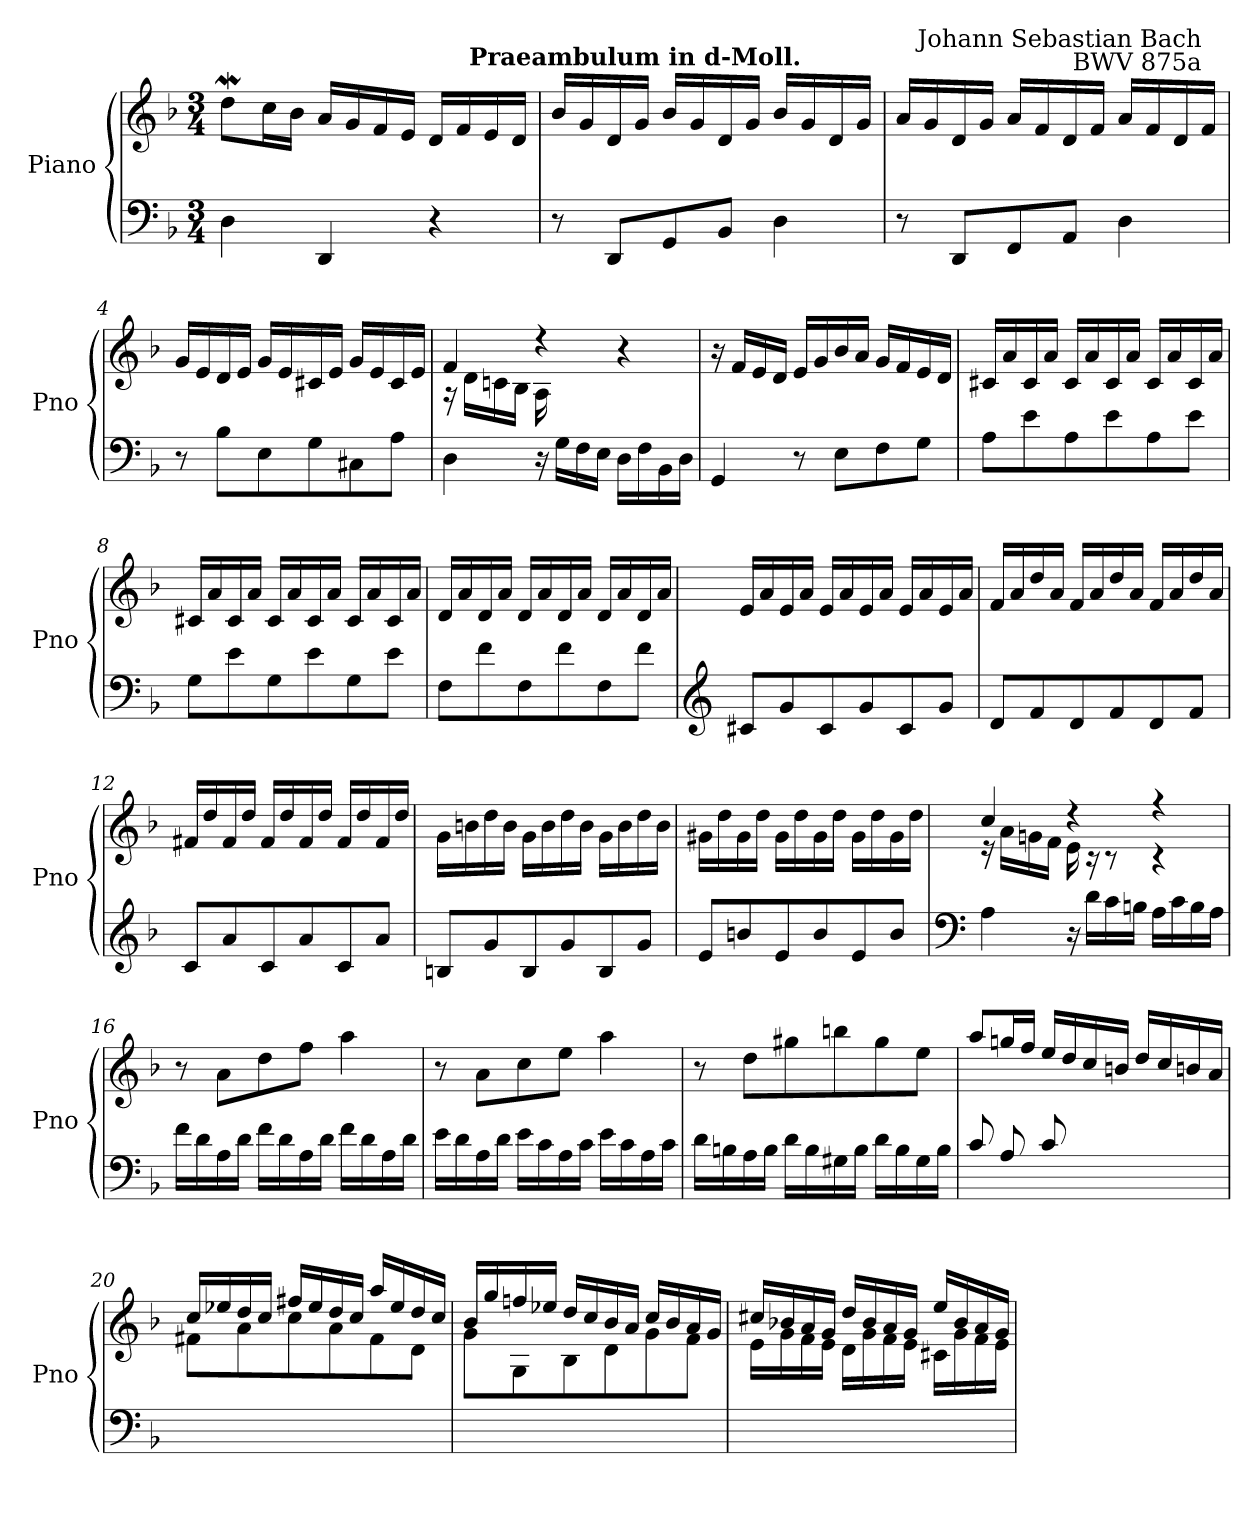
**kern	**kern
*part1	*part1
*staff2	*staff1
*I"Piano	*
*I'Pno	*
*clefF4	*clefG2
*k[b-]	*k[b-]
*F:	*F:
*M3/4	*M3/4
=1	=1
4D	8ddWL
.	16ccL
.	16b-JJ
4DD	16aLL
.	16g
.	16f
.	16eJJ
4r	16dLL
.	16f
.	16e
.	16dJJ
=2	=2
8r	16b-LL
.	16g
8DDL	16d
!	!LO:TX:a:B:cj:t=Praeambulum in d-Moll.
.	16gJJ
8GG	16b-LL
.	16g
8BB-J	16d
.	16gJJ
4D	16b-LL
.	16g
.	16d
.	16gJJ
=3	=3
8r	16aLL
.	16g
8DDL	16d
.	16gJJ
8FF	16aLL
.	16f
8AAJ	16d
.	16fJJ
4D	16aLL
.	16f
.	16d
!	!LO:TX:a:rj:t=Johann Sebastian Bach\nBWV 875a
.	16fJJ
!!LO:LB:g=z
=4	=4
*	*^
8r	16gLL	2ryy
.	16e	.
8B-L	16d	.
.	16eJJ	.
8E	16gLL	.
.	16e	.
8G	16c#X	.
.	16eJJ	.
8C#X	16gLL	4ryy
.	16e	.
8AJ	16c#	.
.	16eJJ	.
=5	=5	=5
4D	4f/	16r
.	.	16dLL
.	.	16cn
.	.	16B-JJ
16r	4r	16A\
16GLL	.	16ryy
16F	.	8ryy
16EJJ	.	.
16DLL	4r	4ryy
16F	.	.
16BB-	.	.
16DJJ	.	.
=6	=6	=6
4GG	16r	2ryy
.	16f/LL	.
.	16e/	.
.	16d/JJ	.
8r	16eLL	.
.	16g	.
8EL	16b-	.
.	16aJJ	.
8F	16gLL	4ryy
.	16f	.
8GJ	16e	.
.	16dJJ	.
*	*v	*v
!!LO:LB:g=z
=7	=7
8AL	16c#XLL
.	16a
8e	16c#
.	16aJJ
8A	16c#LL
.	16a
8e	16c#
.	16aJJ
8A	16c#LL
.	16a
8eJ	16c#
.	16aJJ
=8	=8
8GL	16c#XLL
.	16a
8e	16c#
.	16aJJ
8G	16c#LL
.	16a
8e	16c#
.	16aJJ
8G	16c#LL
.	16a
8eJ	16c#
.	16aJJ
=9	=9
8FL	16dLL
.	16a
8f	16d
.	16aJJ
8F	16dLL
.	16a
8f	16d
.	16aJJ
8F	16dLL
.	16a
8fJ	16d
.	16aJJ
!!LO:LB:g=z
=10	=10
*clefG2	*
8c#XL	16eLL
.	16a
8g	16e
.	16aJJ
8c#	16eLL
.	16a
8g	16e
.	16aJJ
8c#	16eLL
.	16a
8gJ	16e
.	16aJJ
=11	=11
8dL	16fLL
.	16a
8f	16dd
.	16aJJ
8d	16fLL
.	16a
8f	16dd
.	16aJJ
8d	16fLL
.	16a
8fJ	16dd
.	16aJJ
=12	=12
8cL	16f#XLL
.	16dd
8a	16f#
.	16ddJJ
8c	16f#LL
.	16dd
8a	16f#
.	16ddJJ
8c	16f#LL
.	16dd
8aJ	16f#
.	16ddJJ
!!LO:LB:g=z
=13	=13
*	*^
8BnL	16g\LL	2ryy
.	16bn\	.
8g	16dd\	.
.	16b\JJ	.
8B	16g\LL	.
.	16b\	.
8g	16dd\	.
.	16b\JJ	.
8B	16g\LL	4ryy
.	16b\	.
8gJ	16dd\	.
.	16b\JJ	.
=14	=14	=14
8eL	16g#X\LL	2ryy
.	16dd\	.
8bn	16g#\	.
.	16dd\JJ	.
8e	16g#\LL	.
.	16dd\	.
8b	16g#\	.
.	16dd\JJ	.
8e	16g#\LL	4ryy
.	16dd\	.
8bJ	16g#\	.
.	16dd\JJ	.
=15	=15	=15
*clefF4	*	*
4A	4cc/	16r
.	.	16aLL
.	.	16gn
.	.	16fJJ
16r	4r	16e\
16dLL	.	16r
16c	.	8r
16BnJJ	.	.
16ALL	4r	4r
16c	.	.
16B	.	.
16AJJ	.	.
*	*v	*v
!!LO:LB:g=z
=16	=16
16fLL	8r
16d	.
16A	8aL
16dJJ	.
16fLL	8dd
16d	.
16A	8ffJ
16dJJ	.
16fLL	4aa
16d	.
16A	.
16dJJ	.
=17	=17
16eLL	8r
16d	.
16A	8aL
16dJJ	.
16eLL	8cc
16c	.
16A	8eeJ
16cJJ	.
16eLL	4aa
16c	.
16A	.
16cJJ	.
=18	=18
16dLL	8r
16Bn	.
16A	8ddL
16BJJ	.
16dLL	8gg#X
16B	.
16G#X	8bbn
16BJJ	.
16dLL	8gg#
16B	.
16G#	8eeJ
16BJJ	.
!!LO:LB:g=z
=19	=19
*	*^
*	*	*^
8c/L	8aa/L	2ryy	4.ryy
8A/	16ggn/L	.	.
.	16ff/JJ	.	.
8c/	16eeLL	.	.
.	16dd	.	.
4.ryy	16cc	.	8e/
.	16bnJJ	.	.
.	4ryy	16dd/LL	8a/
.	.	16cc/	.
.	.	16bn/	8g/J
.	.	16a/JJ	.
*	*	*v	*v
=20	=20	=20
2ryy	16ccLL	8f#X\L
.	16ee-X	.
.	16dd	8a\
.	16ccJJ	.
.	16ff#XLL	8cc\
.	16ee-	.
.	16dd	8a\
.	16ccJJ	.
4ryy	16aaLL	8f#\
.	16ee-	.
.	16dd	8d\J
.	16ccJJ	.
=21	=21	=21
2ryy	16b-/LL	8gL
.	16gg/	.
.	16ffn/	8G
.	16ee-X/JJ	.
.	16ddLL	8B-
.	16cc	.
.	16b-	8d
.	16aJJ	.
4ryy	16cc/LL	8g
.	16b-/	.
.	16a/	8fJ
.	16g/JJ	.
!!LO:LB:g=z	!!
=22	=22	=22
2ryy	16cc#X/LL	16eLL
.	16b-X/	16g
.	16a/	16f
.	16g/JJ	16eJJ
.	16dd/LL	16d\LL
.	16b-/	16g\
.	16a/	16f\
.	16g/JJ	16e\JJ
4ryy	16ee/LL	16c#X\LL
.	16b-/	16g\
.	16a/	16f\
.	16g/JJ	16e\JJ
*	*v	*v
=	=
*-	*-
